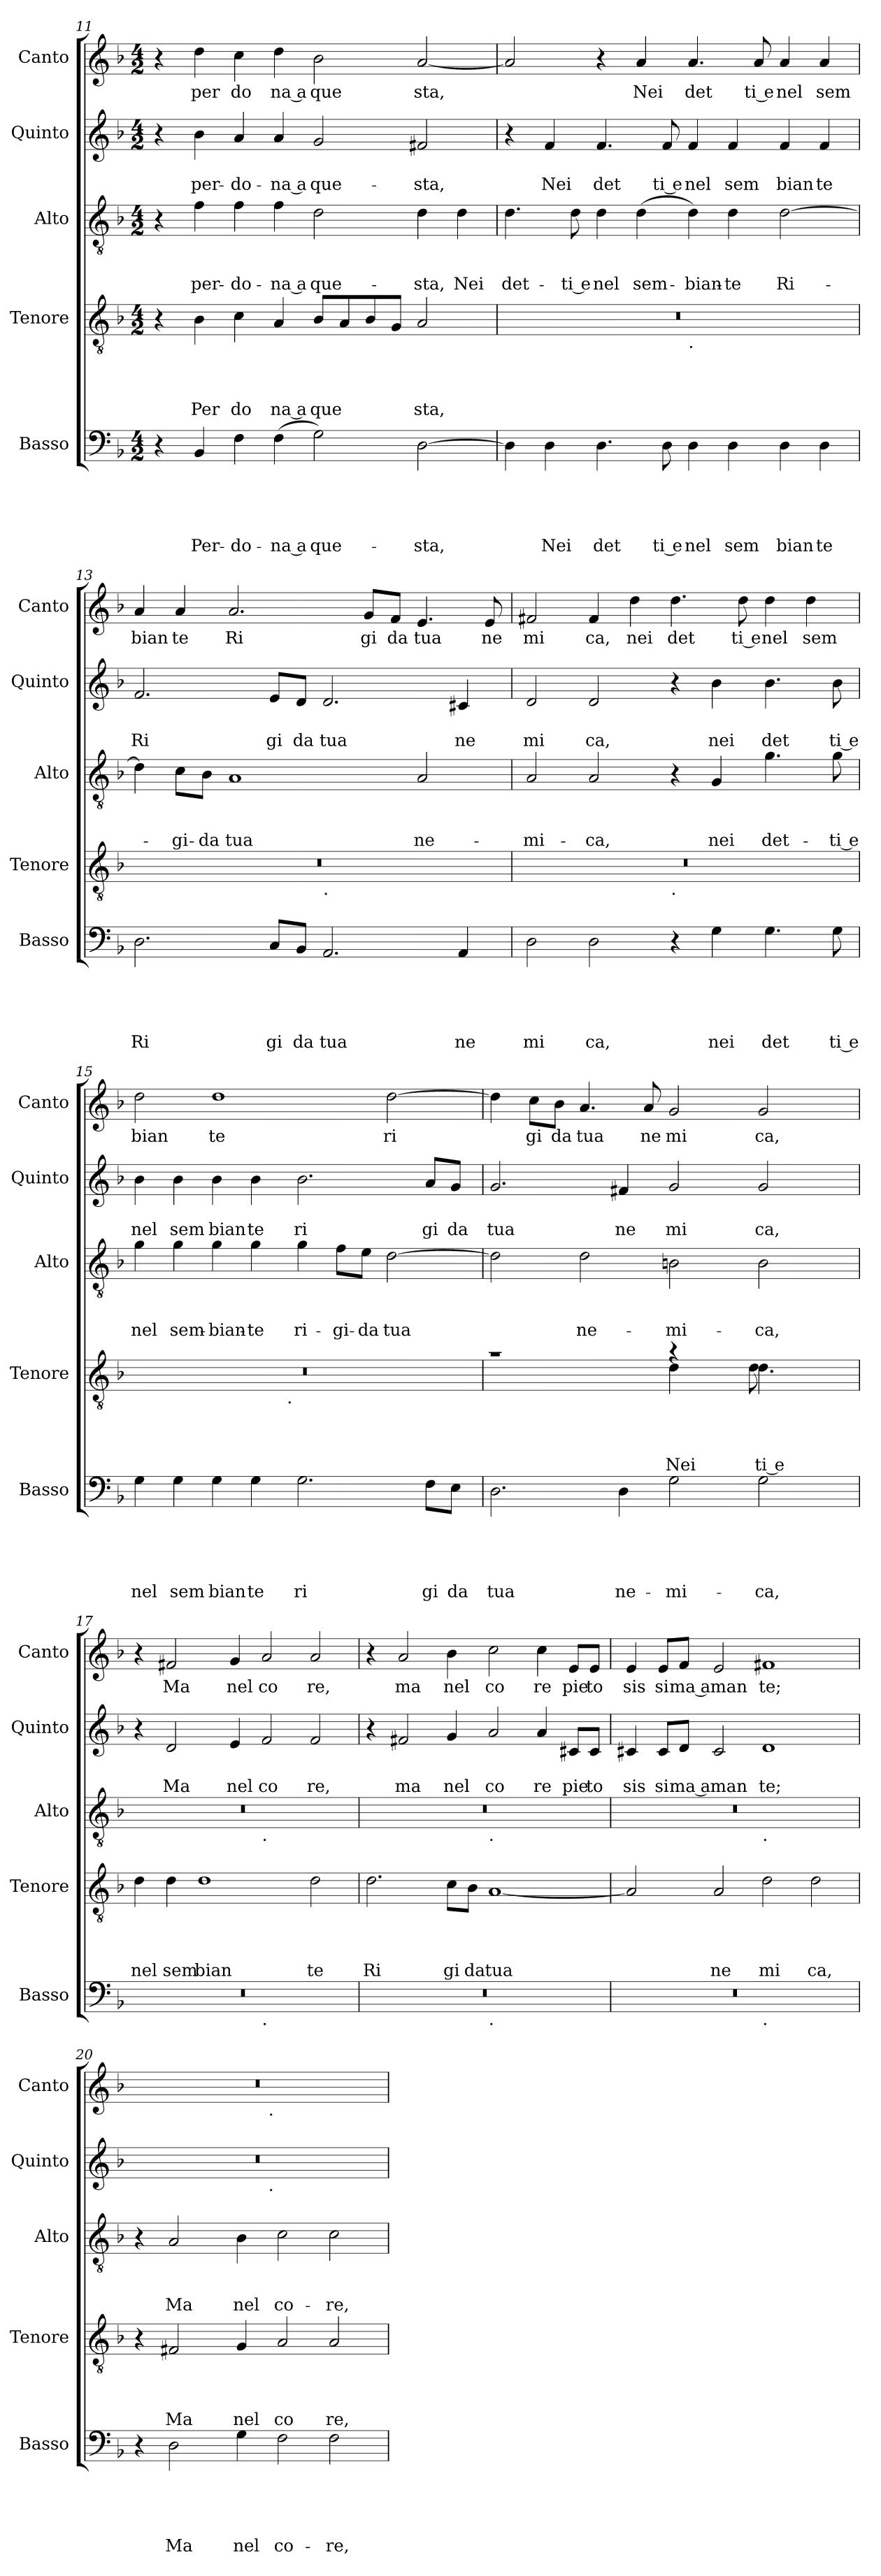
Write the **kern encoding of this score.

**kern	**text	**text	**text	**text	**text	**kern	**text	**text	**text	**text	**kern	**text	**text	**text	**kern	**text	**text	**kern	**text
*part5	*part5	*part5	*part5	*part5	*part5	*part4	*part4	*part4	*part4	*part4	*part3	*part3	*part3	*part3	*part2	*part2	*part2	*part1	*part1
*staff5	*staff5	*staff5	*staff5	*staff5	*staff5	*staff4	*staff4	*staff4	*staff4	*staff4	*staff3	*staff3	*staff3	*staff3	*staff2	*staff2	*staff2	*staff1	*staff1
*I"Basso	*	*	*	*	*	*I"Tenore	*	*	*	*	*I"Alto	*	*	*	*I"Quinto	*	*	*I"Canto	*
*I'Basso	*	*	*	*	*	*I'Tenore	*	*	*	*	*I'Alto	*	*	*	*I'Quinto	*	*	*I'Canto	*
*clefF4	*	*	*	*	*	*clefGv2	*	*	*	*	*clefGv2	*	*	*	*clefG2	*	*	*clefG2	*
*k[b-]	*	*	*	*	*	*k[b-]	*	*	*	*	*k[b-]	*	*	*	*k[b-]	*	*	*k[b-]	*
*F:	*	*	*	*	*	*F:	*	*	*	*	*F:	*	*	*	*F:	*	*	*F:	*
*M4/2	*	*	*	*	*	*M4/2	*	*	*	*	*M4/2	*	*	*	*M4/2	*	*	*M4/2	*
=11	=11	=11	=11	=11	=11	=11	=11	=11	=11	=11	=11	=11	=11	=11	=11	=11	=11	=11	=11
4r	.	.	.	.	.	4r	.	.	.	.	4r	.	.	.	4r	.	.	4r	.
!	!	!	!	!	!LO:LY:b	!	!	!	!	!LO:LY:b	!	!	!	!LO:LY:b	!	!	!LO:LY:b	!	!LO:LY:b
4BB-/	.	.	.	.	Per-	4B-\	.	.	.	Per	4f\	.	.	per-	4b-\	.	per-	4dd\	per
!	!	!	!	!	!LO:LY:b	!	!	!	!	!LO:LY:b	!	!	!	!LO:LY:b	!	!	!LO:LY:b	!	!LO:LY:b
4F\	.	.	.	.	-do-	4c\	.	.	.	do	4f\	.	.	-do-	4a/	.	-do-	4cc\	do
!	!	!	!	!	!LO:LY:b:rj	!	!	!	!	!LO:LY:b:rj	!	!	!	!LO:LY:b:rj	!	!	!LO:LY:b:rj	!	!LO:LY:b:rj
(<4F\	.	.	.	.	-na a	4A/	.	.	.	na a	4f\	.	.	-na a	4a/	.	-na a	4dd\	na a
!	!	!	!	!	!LO:LY:b	!	!	!	!	!LO:LY:b	!	!	!	!LO:LY:b	!	!	!LO:LY:b	!	!LO:LY:b
2G\)	.	.	.	.	que-	8B-/L	.	.	.	que	2d\	.	.	que-	2g/	.	que-	2b-\	que
.	.	.	.	.	.	8A/	.	.	.	.	.	.	.	.	.	.	.	.	.
.	.	.	.	.	.	8B-/	.	.	.	.	.	.	.	.	.	.	.	.	.
.	.	.	.	.	.	8G/J	.	.	.	.	.	.	.	.	.	.	.	.	.
!	!	!	!	!	!LO:LY:b	!	!	!	!	!LO:LY:b	!	!	!	!LO:LY:b	!	!	!LO:LY:b	!	!LO:LY:b
[>2D\	.	.	.	.	-sta,	2A/	.	.	.	sta,	4d\	.	.	-sta,	2f#X/	.	-sta,	[>2a/	sta,
!	!	!	!	!	!	!	!	!	!	!	!	!	!	!LO:LY:b	!	!	!	!	!
.	.	.	.	.	.	.	.	.	.	.	4d\	.	.	Nei	.	.	.	.	.
!!LO:PB:g=z
=12	=12	=12	=12	=12	=12	=12	=12	=12	=12	=12	=12	=12	=12	=12	=12	=12	=12	=12	=12
!	!	!	!	!	!	!	!	!	!	!	!	!	!	!LO:LY:b	!	!	!	!	!
*	*	*	*	*	*	*^	*	*	*	*	*	*	*	*	*	*	*	*	*
4D\]	.	.	.	.	.	0r	1ryy	.	.	.	.	4.d\	.	.	det-	4r	.	.	2a/]	.
!	!	!	!	!	!LO:LY:b	!	!	!	!	!	!	!	!	!	!	!	!	!LO:LY:b	!	!
4D\	.	.	.	.	Nei	.	.	.	.	.	.	.	.	.	.	4f/	.	Nei	.	.
!	!	!	!	!	!	!	!	!	!	!	!	!	!	!	!LO:LY:b:rj	!	!	!	!	!
.	.	.	.	.	.	.	.	.	.	.	.	8d\	.	.	-ti e	.	.	.	.	.
!	!	!	!	!	!LO:LY:b	!	!	!	!	!	!	!	!	!	!LO:LY:b	!	!	!LO:LY:b	!	!
4.D\	.	.	.	.	det	.	.	.	.	.	.	4d\	.	.	nel	4.f/	.	det	4r	.
!	!	!	!	!	!	!	!	!	!	!	!	!	!	!	!LO:LY:b	!	!	!	!	!LO:LY:b
.	.	.	.	.	.	.	.	.	.	.	.	(>4d\	.	.	sem-	.	.	.	4a/	Nei
!	!	!	!	!	!LO:LY:b:rj	!	!	!	!	!	!	!	!	!	!	!	!	!LO:LY:b:rj	!	!
8D\	.	.	.	.	ti e	.	.	.	.	.	.	.	.	.	.	8f/	.	ti e	.	.
!	!	!	!	!	!	!	!LO:TX:b:t=.	!	!	!	!	!	!	!	!	!	!	!	!	!
!	!	!	!	!	!LO:LY:b	!	!	!	!	!	!	!	!	!	!LO:LY:b	!	!	!LO:LY:b	!	!LO:LY:b
4D\	.	.	.	.	nel	.	1ryy	.	.	.	.	4d\)	.	.	-bian-	4f/	.	nel	4.a/	det
!	!	!	!	!	!LO:LY:b	!	!	!	!	!	!	!	!	!	!LO:LY:b	!	!	!LO:LY:b	!	!
4D\	.	.	.	.	sem	.	.	.	.	.	.	4d\	.	.	-te	4f/	.	sem	.	.
!	!	!	!	!	!	!	!	!	!	!	!	!	!	!	!	!	!	!	!	!LO:LY:b:rj
.	.	.	.	.	.	.	.	.	.	.	.	.	.	.	.	.	.	.	8a/	ti e
!	!	!	!	!	!LO:LY:b	!	!	!	!	!	!	!	!	!	!LO:LY:b	!	!	!LO:LY:b	!	!LO:LY:b
4D\	.	.	.	.	bian	.	.	.	.	.	.	[>2d\	.	.	Ri-	4f/	.	bian	4a/	nel
!	!	!	!	!	!LO:LY:b	!	!	!	!	!	!	!	!	!	!	!	!	!LO:LY:b	!	!LO:LY:b
4D\	.	.	.	.	te	.	.	.	.	.	.	.	.	.	.	4f/	.	te	4a/	sem
=13	=13	=13	=13	=13	=13	=13	=13	=13	=13	=13	=13	=13	=13	=13	=13	=13	=13	=13	=13	=13
!	!	!	!	!	!LO:LY:b	!	!	!	!	!	!	!	!	!	!	!	!	!LO:LY:b	!	!LO:LY:b
2.D\	.	.	.	.	Ri	0r	1ryy	.	.	.	.	4d\]	.	.	.	2.f/	.	Ri	4a/	bian
!	!	!	!	!	!	!	!	!	!	!	!	!	!	!	!LO:LY:b	!	!	!	!	!LO:LY:b
.	.	.	.	.	.	.	.	.	.	.	.	8c\L	.	.	-gi-	.	.	.	4a/	te
!	!	!	!	!	!	!	!	!	!	!	!	!	!	!	!LO:LY:b	!	!	!	!	!
.	.	.	.	.	.	.	.	.	.	.	.	8B-\J	.	.	-da	.	.	.	.	.
!	!	!	!	!	!	!	!	!	!	!	!	!	!	!	!LO:LY:b	!	!	!	!	!LO:LY:b
.	.	.	.	.	.	.	.	.	.	.	.	1A	.	.	tua	.	.	.	2.a/	Ri
!	!	!	!	!	!LO:LY:b	!	!	!	!	!	!	!	!	!	!	!	!	!LO:LY:b	!	!
8C/L	.	.	.	.	gi	.	.	.	.	.	.	.	.	.	.	8e/L	.	gi	.	.
!	!	!	!	!	!LO:LY:b	!	!	!	!	!	!	!	!	!	!	!	!	!LO:LY:b	!	!
8BB-/J	.	.	.	.	da	.	.	.	.	.	.	.	.	.	.	8d/J	.	da	.	.
!	!	!	!	!	!	!	!LO:TX:b:t=.	!	!	!	!	!	!	!	!	!	!	!	!	!
!	!	!	!	!	!LO:LY:b	!	!	!	!	!	!	!	!	!	!	!	!	!LO:LY:b	!	!
2.AA/	.	.	.	.	tua	.	1ryy	.	.	.	.	.	.	.	.	2.d/	.	tua	.	.
!	!	!	!	!	!	!	!	!	!	!	!	!	!	!	!	!	!	!	!	!LO:LY:b
.	.	.	.	.	.	.	.	.	.	.	.	.	.	.	.	.	.	.	8g/L	gi
!	!	!	!	!	!	!	!	!	!	!	!	!	!	!	!	!	!	!	!	!LO:LY:b
.	.	.	.	.	.	.	.	.	.	.	.	.	.	.	.	.	.	.	8f/J	da
!	!	!	!	!	!	!	!	!	!	!	!	!	!	!	!LO:LY:b	!	!	!	!	!LO:LY:b
.	.	.	.	.	.	.	.	.	.	.	.	2A/	.	.	ne-	.	.	.	4.e/	tua
!	!	!	!	!	!LO:LY:b	!	!	!	!	!	!	!	!	!	!	!	!	!LO:LY:b	!	!
4AA/	.	.	.	.	ne	.	.	.	.	.	.	.	.	.	.	4c#X/	.	ne	.	.
!	!	!	!	!	!	!	!	!	!	!	!	!	!	!	!	!	!	!	!	!LO:LY:b
.	.	.	.	.	.	.	.	.	.	.	.	.	.	.	.	.	.	.	8e/	ne
=14	=14	=14	=14	=14	=14	=14	=14	=14	=14	=14	=14	=14	=14	=14	=14	=14	=14	=14	=14	=14
!	!	!	!	!	!LO:LY:b	!	!	!	!	!	!	!	!	!	!LO:LY:b	!	!	!LO:LY:b	!	!LO:LY:b
2D\	.	.	.	.	mi	0r	1ryy	.	.	.	.	2A/	.	.	-mi-	2d/	.	mi	2f#X/	mi
!	!	!	!	!	!LO:LY:b	!	!	!	!	!	!	!	!	!	!LO:LY:b	!	!	!LO:LY:b	!	!LO:LY:b
2D\	.	.	.	.	ca,	.	.	.	.	.	.	2A/	.	.	-ca,	2d/	.	ca,	4f#/	ca,
!	!	!	!	!	!	!	!	!	!	!	!	!	!	!	!	!	!	!	!	!LO:LY:b
.	.	.	.	.	.	.	.	.	.	.	.	.	.	.	.	.	.	.	4dd\	nei
!	!	!	!	!	!	!	!LO:TX:b:t=.	!	!	!	!	!	!	!	!	!	!	!	!	!
!	!	!	!	!	!	!	!	!	!	!	!	!	!	!	!	!	!	!	!	!LO:LY:b
4r	.	.	.	.	.	.	1ryy	.	.	.	.	4r	.	.	.	4r	.	.	4.dd\	det
!	!	!	!	!	!LO:LY:b	!	!	!	!	!	!	!	!	!	!LO:LY:b	!	!	!LO:LY:b	!	!
4G\	.	.	.	.	nei	.	.	.	.	.	.	4G/	.	.	nei	4b-\	.	nei	.	.
!	!	!	!	!	!	!	!	!	!	!	!	!	!	!	!	!	!	!	!	!LO:LY:b:rj
.	.	.	.	.	.	.	.	.	.	.	.	.	.	.	.	.	.	.	8dd\	ti e
!	!	!	!	!	!LO:LY:b	!	!	!	!	!	!	!	!	!	!LO:LY:b	!	!	!LO:LY:b	!	!LO:LY:b
4.G\	.	.	.	.	det	.	.	.	.	.	.	4.g\	.	.	det-	4.b-\	.	det	4dd\	nel
!	!	!	!	!	!	!	!	!	!	!	!	!	!	!	!	!	!	!	!	!LO:LY:b
.	.	.	.	.	.	.	.	.	.	.	.	.	.	.	.	.	.	.	4dd\	sem
!	!	!	!	!	!LO:LY:b:rj	!	!	!	!	!	!	!	!	!	!LO:LY:b:rj	!	!	!LO:LY:b:rj	!	!
8G\	.	.	.	.	ti e	.	.	.	.	.	.	8g\	.	.	-ti e	8b-\	.	ti e	.	.
=15	=15	=15	=15	=15	=15	=15	=15	=15	=15	=15	=15	=15	=15	=15	=15	=15	=15	=15	=15	=15
!	!	!	!	!	!LO:LY:b	!	!	!	!	!	!	!	!	!	!LO:LY:b	!	!	!LO:LY:b	!	!LO:LY:b
4G\	.	.	.	.	nel	0r	2ryy	.	.	.	.	4g\	.	.	nel	4b-\	.	nel	2dd\	bian
!	!	!	!	!	!LO:LY:b	!	!	!	!	!	!	!	!	!	!LO:LY:b	!	!	!LO:LY:b	!	!
4G\	.	.	.	.	sem	.	.	.	.	.	.	4g\	.	.	sem-	4b-\	.	sem	.	.
!	!	!	!	!	!LO:LY:b	!	!	!	!	!	!	!	!	!	!LO:LY:b	!	!	!LO:LY:b	!	!LO:LY:b
4G\	.	.	.	.	bian	.	4...ryy	.	.	.	.	4g\	.	.	-bian-	4b-\	.	bian	1dd	te
!	!	!	!	!	!LO:LY:b	!	!	!	!	!	!	!	!	!	!LO:LY:b	!	!	!LO:LY:b	!	!
4G\	.	.	.	.	te	.	.	.	.	.	.	4g\	.	.	-te	4b-\	.	te	.	.
!	!	!	!	!	!	!	!LO:TX:b:t=.	!	!	!	!	!	!	!	!	!	!	!	!	!
.	.	.	.	.	.	.	1ryy	.	.	.	.	.	.	.	.	.	.	.	.	.
!	!	!	!	!	!LO:LY:b	!	!	!	!	!	!	!	!	!	!LO:LY:b	!	!	!LO:LY:b	!	!
2.G\	.	.	.	.	ri	.	.	.	.	.	.	4g\	.	.	ri-	2.b-\	.	ri	.	.
!	!	!	!	!	!	!	!	!	!	!	!	!	!	!	!LO:LY:b	!	!	!	!	!
.	.	.	.	.	.	.	.	.	.	.	.	8f\L	.	.	-gi-	.	.	.	.	.
!	!	!	!	!	!	!	!	!	!	!	!	!	!	!	!LO:LY:b	!	!	!	!	!
.	.	.	.	.	.	.	.	.	.	.	.	8e\J	.	.	-da	.	.	.	.	.
!	!	!	!	!	!	!	!	!	!	!	!	!	!	!	!LO:LY:b	!	!	!	!	!LO:LY:b
.	.	.	.	.	.	.	.	.	.	.	.	[<2d\	.	.	tua	.	.	.	[<2dd\	ri
!	!	!	!	!	!LO:LY:b	!	!	!	!	!	!	!	!	!	!	!	!	!LO:LY:b	!	!
8F\L	.	.	.	.	gi	.	.	.	.	.	.	.	.	.	.	8a/L	.	gi	.	.
!	!	!	!	!	!LO:LY:b	!	!	!	!	!	!	!	!	!	!	!	!	!LO:LY:b	!	!
8E\J	.	.	.	.	da	.	.	.	.	.	.	.	.	.	.	8g/J	.	da	.	.
.	.	.	.	.	.	.	32ryy	.	.	.	.	.	.	.	.	.	.	.	.	.
!!LO:LB:g=z
=16	=16	=16	=16	=16	=16	=16	=16	=16	=16	=16	=16	=16	=16	=16	=16	=16	=16	=16	=16	=16
!	!	!	!	!	!LO:LY:b	!	!	!	!	!	!	!	!	!	!	!	!	!LO:LY:b	!	!
*	*	*	*	*	*	*	*^	*	*	*	*	*	*	*	*	*	*	*	*	*
2.D\	.	.	.	.	tua	1ra	1ryy	1.ryy	.	.	.	.	2d\]	.	.	.	2.g/	.	tua	4dd\]	.
!	!	!	!	!	!	!	!	!	!	!	!	!	!	!	!	!	!	!	!	!	!LO:LY:b
.	.	.	.	.	.	.	.	.	.	.	.	.	.	.	.	.	.	.	.	8cc\L	gi
!	!	!	!	!	!	!	!	!	!	!	!	!	!	!	!	!	!	!	!	!	!LO:LY:b
.	.	.	.	.	.	.	.	.	.	.	.	.	.	.	.	.	.	.	.	8b-\J	da
!	!	!	!	!	!	!	!	!	!	!	!	!	!	!	!	!LO:LY:b	!	!	!	!	!LO:LY:b
.	.	.	.	.	.	.	.	.	.	.	.	.	2d\	.	.	ne-	.	.	.	4.a/	tua
!	!	!	!	!	!LO:LY:b	!	!	!	!	!	!	!	!	!	!	!	!	!	!LO:LY:b	!	!
4D\	.	.	.	.	ne-	.	.	.	.	.	.	.	.	.	.	.	4f#X/	.	ne	.	.
!	!	!	!	!	!	!	!	!	!	!	!	!	!	!	!	!	!	!	!	!	!LO:LY:b
.	.	.	.	.	.	.	.	.	.	.	.	.	.	.	.	.	.	.	.	8a/	ne
!	!	!	!	!	!LO:LY:b	!	!	!	!	!	!	!LO:LY:b	!	!	!	!LO:LY:b	!	!	!LO:LY:b	!	!LO:LY:b
2G\	.	.	.	.	-mi-	4ra	4d\	.	.	.	.	Nei	2Bn\	.	.	-mi-	2g/	.	mi	2g/	mi
.	.	.	.	.	.	8ryy	4ryy	.	.	.	.	.	.	.	.	.	.	.	.	.	.
.	.	.	.	.	.	2ryy	.	.	.	.	.	.	.	.	.	.	.	.	.	.	.
!	!	!	!	!	!LO:LY:b	!	!	!	!	!	!	!LO:LY:b	!	!	!	!	!	!	!	!	!
!	!	!	!	!	!	!	!	!	!	!	!	!LO:LY:b:rj	!	!	!	!LO:LY:b	!	!	!LO:LY:b	!	!LO:LY:b
2G\	.	.	.	.	-ca,	.	4.d\	8d\	.	.	.	ti e	2B\	.	.	-ca,	2g/	.	ca,	2g/	ca,
.	.	.	.	.	.	.	.	8ryy	.	.	.	.	.	.	.	.	.	.	.	.	.
.	.	.	.	.	.	.	.	4ryy	.	.	.	.	.	.	.	.	.	.	.	.	.
.	.	.	.	.	.	8ryy	8ryy	.	.	.	.	.	.	.	.	.	.	.	.	.	.
*	*	*	*	*	*	*	*v	*v	*	*	*	*	*	*	*	*	*	*	*	*	*
=17	=17	=17	=17	=17	=17	=17	=17	=17	=17	=17	=17	=17	=17	=17	=17	=17	=17	=17	=17	=17
!	!	!	!	!	!	!	!	!	!	!	!LO:LY:b	!	!	!	!	!	!	!	!	!
*^	*	*	*	*	*	*v	*v	*	*	*	*	*^	*	*	*	*	*	*	*	*
0r	1ryy	.	.	.	.	.	4d\	.	.	.	nel	0r	1ryy	.	.	.	4r	.	.	4r	.
!	!	!	!	!	!	!	!	!	!	!	!LO:LY:b	!	!	!	!	!	!	!	!LO:LY:b	!	!LO:LY:b
.	.	.	.	.	.	.	4d\	.	.	.	sem	.	.	.	.	.	2d/	.	Ma	2f#X/	Ma
!	!	!	!	!	!	!	!	!	!	!	!LO:LY:b	!	!	!	!	!	!	!	!	!	!
.	.	.	.	.	.	.	1d	.	.	.	bian	.	.	.	.	.	.	.	.	.	.
!	!	!	!	!	!	!	!	!	!	!	!	!	!	!	!	!	!	!	!LO:LY:b	!	!LO:LY:b
.	.	.	.	.	.	.	.	.	.	.	.	.	.	.	.	.	4e/	.	nel	4g/	nel
!	!	!	!	!	!	!	!	!	!	!	!	!	!LO:TX:b:t=.	!	!	!	!	!	!	!	!
!	!LO:TX:b:t=.	!	!	!	!	!	!	!	!	!	!	!	!	!	!	!	!	!	!	!	!
!	!	!	!	!	!	!	!	!	!	!	!	!	!	!	!	!	!	!	!LO:LY:b	!	!LO:LY:b
.	1ryy	.	.	.	.	.	.	.	.	.	.	.	1ryy	.	.	.	2f/	.	co	2a/	co
!	!	!	!	!	!	!	!	!	!	!	!LO:LY:b	!	!	!	!	!	!	!	!LO:LY:b	!	!LO:LY:b
.	.	.	.	.	.	.	2d\	.	.	.	te	.	.	.	.	.	2f/	.	re,	2a/	re,
=18	=18	=18	=18	=18	=18	=18	=18	=18	=18	=18	=18	=18	=18	=18	=18	=18	=18	=18	=18	=18	=18
!	!	!	!	!	!	!	!	!	!	!	!LO:LY:b	!	!	!	!	!	!	!	!	!	!
0r	1ryy	.	.	.	.	.	2.d\	.	.	.	Ri	0r	1ryy	.	.	.	4r	.	.	4r	.
!	!	!	!	!	!	!	!	!	!	!	!	!	!	!	!	!	!	!	!LO:LY:b	!	!LO:LY:b
.	.	.	.	.	.	.	.	.	.	.	.	.	.	.	.	.	2f#X/	.	ma	2a/	ma
!	!	!	!	!	!	!	!	!	!	!	!LO:LY:b	!	!	!	!	!	!	!	!LO:LY:b	!	!LO:LY:b
.	.	.	.	.	.	.	8c\L	.	.	.	gi	.	.	.	.	.	4g/	.	nel	4b-\	nel
!	!	!	!	!	!	!	!	!	!	!	!LO:LY:b	!	!	!	!	!	!	!	!	!	!
.	.	.	.	.	.	.	8B-\J	.	.	.	da	.	.	.	.	.	.	.	.	.	.
!	!	!	!	!	!	!	!	!	!	!	!	!	!LO:TX:b:t=.	!	!	!	!	!	!	!	!
!	!LO:TX:b:t=.	!	!	!	!	!	!	!	!	!	!	!	!	!	!	!	!	!	!	!	!
!	!	!	!	!	!	!	!	!	!	!	!LO:LY:b	!	!	!	!	!	!	!	!LO:LY:b	!	!LO:LY:b
.	1ryy	.	.	.	.	.	[<1A	.	.	.	tua	.	1ryy	.	.	.	2a/	.	co	2cc\	co
!	!	!	!	!	!	!	!	!	!	!	!	!	!	!	!	!	!	!	!LO:LY:b	!	!LO:LY:b
.	.	.	.	.	.	.	.	.	.	.	.	.	.	.	.	.	4a/	.	re	4cc\	re
!	!	!	!	!	!	!	!	!	!	!	!	!	!	!	!	!	!	!	!LO:LY:b	!	!LO:LY:b
.	.	.	.	.	.	.	.	.	.	.	.	.	.	.	.	.	8c#X/L	.	pie	8e/L	pie
!	!	!	!	!	!	!	!	!	!	!	!	!	!	!	!	!	!	!	!LO:LY:b	!	!LO:LY:b
.	.	.	.	.	.	.	.	.	.	.	.	.	.	.	.	.	8c#/J	.	to	8e/J	to
=19	=19	=19	=19	=19	=19	=19	=19	=19	=19	=19	=19	=19	=19	=19	=19	=19	=19	=19	=19	=19	=19
!	!	!	!	!	!	!	!	!	!	!	!	!	!	!	!	!	!	!	!LO:LY:b	!	!LO:LY:b
0r	1ryy	.	.	.	.	.	2A/]	.	.	.	.	0r	1ryy	.	.	.	4c#X/	.	sis	4e/	sis
!	!	!	!	!	!	!	!	!	!	!	!	!	!	!	!	!	!	!	!LO:LY:b	!	!LO:LY:b
.	.	.	.	.	.	.	.	.	.	.	.	.	.	.	.	.	8c#/L	.	si	8e/L	si
!	!	!	!	!	!	!	!	!	!	!	!	!	!	!	!	!	!	!	!LO:LY:b:rj	!	!LO:LY:b:rj
.	.	.	.	.	.	.	.	.	.	.	.	.	.	.	.	.	8d/J	.	ma a	8f/J	ma a
!	!	!	!	!	!	!	!	!	!	!	!LO:LY:b	!	!	!	!	!	!	!	!LO:LY:b	!	!LO:LY:b
.	.	.	.	.	.	.	2A/	.	.	.	ne	.	.	.	.	.	2c#/	.	man	2e/	man
!	!	!	!	!	!	!	!	!	!	!	!	!	!LO:TX:b:t=.	!	!	!	!	!	!	!	!
!	!LO:TX:b:t=.	!	!	!	!	!	!	!	!	!	!	!	!	!	!	!	!	!	!	!	!
!	!	!	!	!	!	!	!	!	!	!	!LO:LY:b	!	!	!	!	!	!	!	!LO:LY:b	!	!LO:LY:b
.	1ryy	.	.	.	.	.	2d\	.	.	.	mi	.	1ryy	.	.	.	1d	.	te;	1f#X	te;
!	!	!	!	!	!	!	!	!	!	!	!LO:LY:b	!	!	!	!	!	!	!	!	!	!
.	.	.	.	.	.	.	2d\	.	.	.	ca,	.	.	.	.	.	.	.	.	.	.
*v	*v	*	*	*	*	*	*	*	*	*	*	*v	*v	*	*	*	*	*	*	*	*
=20	=20	=20	=20	=20	=20	=20	=20	=20	=20	=20	=20	=20	=20	=20	=20	=20	=20	=20	=20
*	*	*	*	*	*	*	*	*	*	*	*	*	*	*	*^	*	*	*^	*
4r	.	.	.	.	.	4r	.	.	.	.	4r	.	.	.	0r	2ryy	.	.	0r	2ryy	.
!	!	!	!	!	!LO:LY:b	!	!	!	!	!LO:LY:b	!	!	!	!LO:LY:b	!	!	!	!	!	!	!
2D\	.	.	.	.	Ma	2F#X/	.	.	.	Ma	2A/	.	.	Ma	.	.	.	.	.	.	.
.	.	.	.	.	.	.	.	.	.	.	.	.	.	.	.	4...ryy	.	.	.	4...ryy	.
!	!	!	!	!	!LO:LY:b	!	!	!	!	!LO:LY:b	!	!	!	!LO:LY:b	!	!	!	!	!	!	!
4G\	.	.	.	.	nel	4G/	.	.	.	nel	4B-\	.	.	nel	.	.	.	.	.	.	.
!	!	!	!	!	!	!	!	!	!	!	!	!	!	!	!	!	!	!	!	!LO:TX:b:t=.	!
!	!	!	!	!	!	!	!	!	!	!	!	!	!	!	!	!LO:TX:b:t=.	!	!	!	!	!
.	.	.	.	.	.	.	.	.	.	.	.	.	.	.	.	1ryy	.	.	.	1ryy	.
!	!	!	!	!	!LO:LY:b	!	!	!	!	!LO:LY:b	!	!	!	!LO:LY:b	!	!	!	!	!	!	!
2F\	.	.	.	.	co-	2A/	.	.	.	co	2c\	.	.	co-	.	.	.	.	.	.	.
!	!	!	!	!	!LO:LY:b	!	!	!	!	!LO:LY:b	!	!	!	!LO:LY:b	!	!	!	!	!	!	!
2F\	.	.	.	.	-re,	2A/	.	.	.	re,	2c\	.	.	-re,	.	.	.	.	.	.	.
.	.	.	.	.	.	.	.	.	.	.	.	.	.	.	.	32ryy	.	.	.	32ryy	.
*	*	*	*	*	*	*	*	*	*	*	*	*	*	*	*v	*v	*	*	*	*	*
*	*	*	*	*	*	*	*	*	*	*	*	*	*	*	*	*	*	*v	*v	*
=	=	=	=	=	=	=	=	=	=	=	=	=	=	=	=	=	=	=	=
*-	*-	*-	*-	*-	*-	*-	*-	*-	*-	*-	*-	*-	*-	*-	*-	*-	*-	*-	*-
